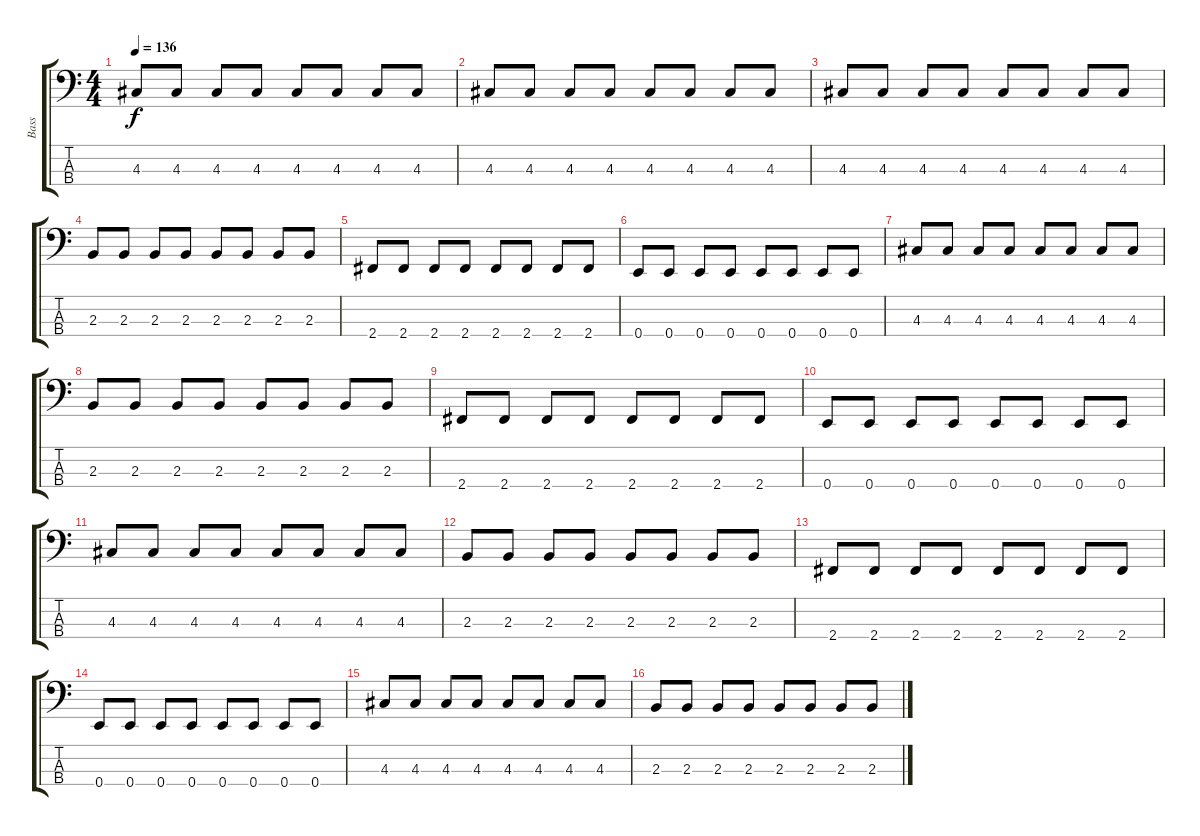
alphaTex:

\track ("Bass" "Bass") {instrument electricbassfinger}
\staff {score tabs}
\tuning (G2 D2 A1 E1) {hide}
\ts (4 4)
\tempo 136
\clef f4
\ks c
4.3.8{dy f} 4.3.8 4.3.8 4.3.8 4.3.8 4.3.8 4.3.8 4.3.8 |
4.3.8 4.3.8 4.3.8 4.3.8 4.3.8 4.3.8 4.3.8 4.3.8 |
4.3.8 4.3.8 4.3.8 4.3.8 4.3.8 4.3.8 4.3.8 4.3.8 |
2.3.8 2.3.8 2.3.8 2.3.8 2.3.8 2.3.8 2.3.8 2.3.8 |
2.4.8 2.4.8 2.4.8 2.4.8 2.4.8 2.4.8 2.4.8 2.4.8 |
0.4.8 0.4.8 0.4.8 0.4.8 0.4.8 0.4.8 0.4.8 0.4.8 |
4.3.8 4.3.8 4.3.8 4.3.8 4.3.8 4.3.8 4.3.8 4.3.8 |
2.3.8 2.3.8 2.3.8 2.3.8 2.3.8 2.3.8 2.3.8 2.3.8 |
2.4.8 2.4.8 2.4.8 2.4.8 2.4.8 2.4.8 2.4.8 2.4.8 |
0.4.8 0.4.8 0.4.8 0.4.8 0.4.8 0.4.8 0.4.8 0.4.8 |
4.3.8 4.3.8 4.3.8 4.3.8 4.3.8 4.3.8 4.3.8 4.3.8 |
2.3.8 2.3.8 2.3.8 2.3.8 2.3.8 2.3.8 2.3.8 2.3.8 |
2.4.8 2.4.8 2.4.8 2.4.8 2.4.8 2.4.8 2.4.8 2.4.8 |
0.4.8 0.4.8 0.4.8 0.4.8 0.4.8 0.4.8 0.4.8 0.4.8 |
4.3.8 4.3.8 4.3.8 4.3.8 4.3.8 4.3.8 4.3.8 4.3.8 |
2.3.8 2.3.8 2.3.8 2.3.8 2.3.8 2.3.8 2.3.8 2.3.8
